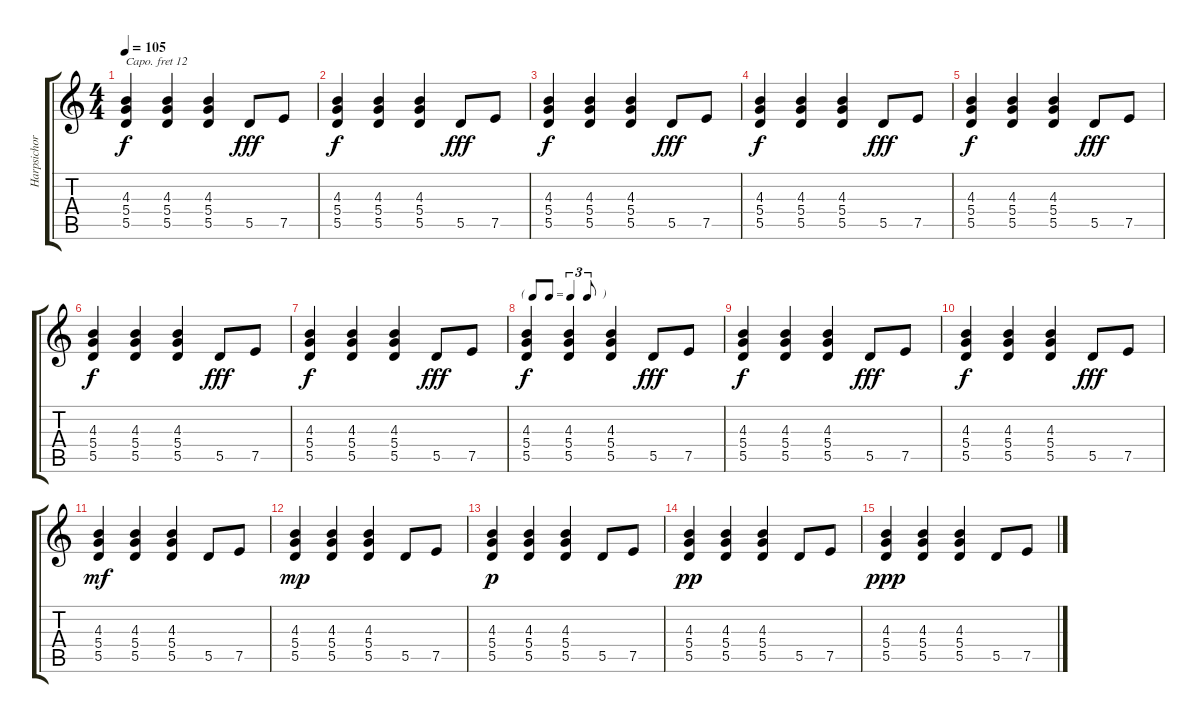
\track ("Harpsichord" "Harpsichor") {instrument harpsichord}
\staff {score tabs}
\capo 12
\tuning (E4 B3 G3 D3 A2 E2) {hide}
\ts (4 4)
\tempo 105
\clef g2
\ks c
(4.3 5.4 5.5).4{dy f} (4.3 5.4 5.5).4 (4.3 5.4 5.5).4 5.5.8{dy fff} 7.5.8 |
(4.3 5.4 5.5).4{dy f} (4.3 5.4 5.5).4 (4.3 5.4 5.5).4 5.5.8{dy fff} 7.5.8 |
(4.3 5.4 5.5).4{dy f} (4.3 5.4 5.5).4 (4.3 5.4 5.5).4 5.5.8{dy fff} 7.5.8 |
(4.3 5.4 5.5).4{dy f} (4.3 5.4 5.5).4 (4.3 5.4 5.5).4 5.5.8{dy fff} 7.5.8 |
(4.3 5.4 5.5).4{dy f} (4.3 5.4 5.5).4 (4.3 5.4 5.5).4 5.5.8{dy fff} 7.5.8 |
(4.3 5.4 5.5).4{dy f} (4.3 5.4 5.5).4 (4.3 5.4 5.5).4 5.5.8{dy fff} 7.5.8 |
(4.3 5.4 5.5).4{dy f} (4.3 5.4 5.5).4 (4.3 5.4 5.5).4 5.5.8{dy fff} 7.5.8 |
\tf triplet8th
(4.3 5.4 5.5).4{dy f} (4.3 5.4 5.5).4 (4.3 5.4 5.5).4 5.5.8{dy fff} 7.5.8 |
(4.3 5.4 5.5).4{dy f} (4.3 5.4 5.5).4 (4.3 5.4 5.5).4 5.5.8{dy fff} 7.5.8 |
(4.3 5.4 5.5).4{dy f} (4.3 5.4 5.5).4 (4.3 5.4 5.5).4 5.5.8{dy fff} 7.5.8 |
(4.3 5.4 5.5).4{dy mf} (4.3 5.4 5.5).4 (4.3 5.4 5.5).4 5.5.8 7.5.8 |
(4.3 5.4 5.5).4{dy mp} (4.3 5.4 5.5).4 (4.3 5.4 5.5).4 5.5.8 7.5.8 |
(4.3 5.4 5.5).4{dy p} (4.3 5.4 5.5).4 (4.3 5.4 5.5).4 5.5.8 7.5.8 |
(4.3 5.4 5.5).4{dy pp} (4.3 5.4 5.5).4 (4.3 5.4 5.5).4 5.5.8 7.5.8 |
(4.3 5.4 5.5).4{dy ppp} (4.3 5.4 5.5).4 (4.3 5.4 5.5).4 5.5.8 7.5.8
